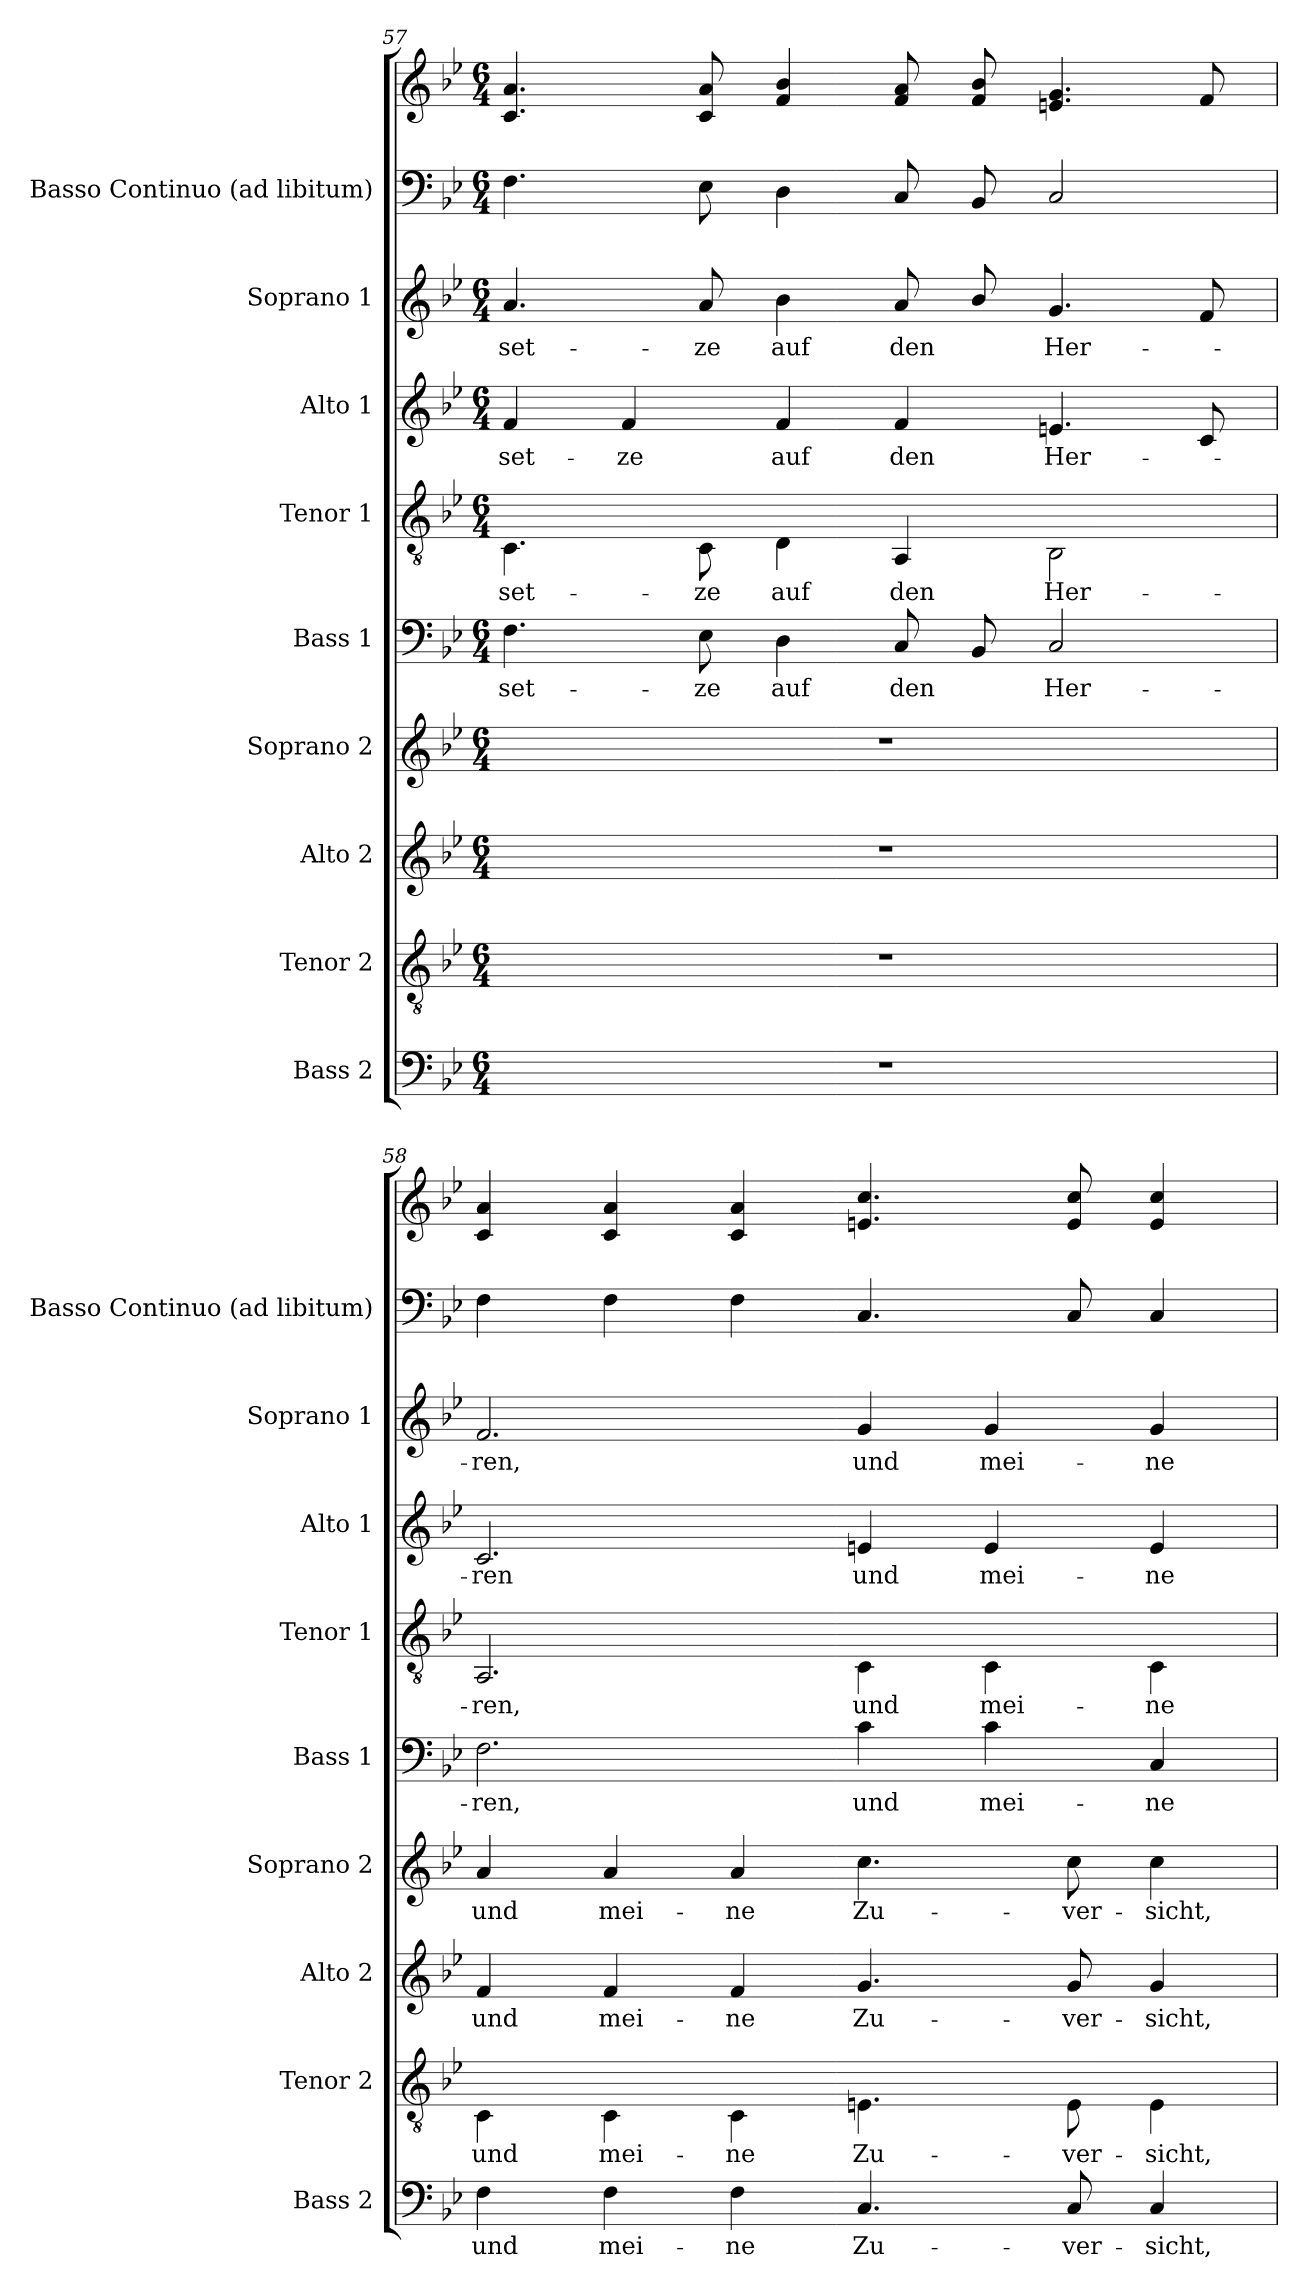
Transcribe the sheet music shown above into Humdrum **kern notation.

**kern	**text	**kern	**text	**kern	**text	**kern	**text	**kern	**text	**kern	**text	**kern	**text	**kern	**text	**kern	**kern
*part9	*part9	*part8	*part8	*part7	*part7	*part6	*part6	*part5	*part5	*part4	*part4	*part3	*part3	*part2	*part2	*part1	*part1
*staff10	*staff10	*staff9	*staff9	*staff8	*staff8	*staff7	*staff7	*staff6	*staff6	*staff5	*staff5	*staff4	*staff4	*staff3	*staff3	*staff2	*staff1
*I"Bass 2	*	*I"Tenor 2	*	*I"Alto 2	*	*I"Soprano 2	*	*I"Bass 1	*	*I"Tenor 1	*	*I"Alto 1	*	*I"Soprano 1	*	*I"Basso Continuo    (ad libitum)	*
*I'Bass 2	*	*I'Tenor 2	*	*I'Alto 2	*	*I'Soprano 2	*	*I'Bass 1	*	*I'Tenor 1	*	*I'Alto 1	*	*I'Soprano 1	*	*I'Basso Continuo    (ad libitum)	*
*clefF4	*	*clefGv2	*	*clefG2	*	*clefG2	*	*clefF4	*	*clefGv2	*	*clefG2	*	*clefG2	*	*clefF4	*clefG2
*k[b-e-]	*	*k[b-e-]	*	*k[b-e-]	*	*k[b-e-]	*	*k[b-e-]	*	*k[b-e-]	*	*k[b-e-]	*	*k[b-e-]	*	*k[b-e-]	*k[b-e-]
*B-:	*	*B-:	*	*B-:	*	*B-:	*	*B-:	*	*B-:	*	*B-:	*	*B-:	*	*B-:	*B-:
*M6/4	*	*M6/4	*	*M6/4	*	*M6/4	*	*M6/4	*	*M6/4	*	*M6/4	*	*M6/4	*	*M6/4	*M6/4
=57	=57	=57	=57	=57	=57	=57	=57	=57	=57	=57	=57	=57	=57	=57	=57	=57	=57
!LO:N:vis=1	!	!LO:N:vis=1	!	!LO:N:vis=1	!	!LO:N:vis=1	!	!	!	!	!	!	!	!	!	!	!
!	!	!	!	!	!	!	!	!	!LO:LY:b:color=#000000	!	!	!	!	!	!	!	!
!	!	!	!	!	!	!	!	!	!	!	!LO:LY:b:color=#000000	!	!	!	!	!	!
!	!	!	!	!	!	!	!	!	!	!	!	!	!LO:LY:b:color=#000000	!	!	!	!
!	!	!	!	!	!	!	!	!	!	!	!	!	!	!	!LO:LY:b:color=#000000	!	!
1.r	.	1.r	.	1.r	.	1.r	.	4.Fi\	set-	4.Ci\	set-	4fi/	set-	4.ai/	set-	4.Fi\	4.ci/ 4.ai
!	!	!	!	!	!	!	!	!	!	!	!	!	!LO:LY:b:color=#000000	!	!	!	!
.	.	.	.	.	.	.	.	.	.	.	.	4fi/	-ze	.	.	.	.
!	!	!	!	!	!	!	!	!	!LO:LY:b:color=#000000	!	!	!	!	!	!	!	!
!	!	!	!	!	!	!	!	!	!	!	!LO:LY:b:color=#000000	!	!	!	!	!	!
!	!	!	!	!	!	!	!	!	!	!	!	!	!	!	!LO:LY:b:color=#000000	!	!
.	.	.	.	.	.	.	.	8E-i\	-ze	8Ci\	-ze	.	.	8ai/	-ze	8E-i\	8ci/ 8ai
!	!	!	!	!	!	!	!	!	!LO:LY:b:color=#000000	!	!	!	!	!	!	!	!
!	!	!	!	!	!	!	!	!	!	!	!LO:LY:b:color=#000000	!	!	!	!	!	!
!	!	!	!	!	!	!	!	!	!	!	!	!	!LO:LY:b:color=#000000	!	!	!	!
!	!	!	!	!	!	!	!	!	!	!	!	!	!	!	!LO:LY:b:color=#000000	!	!
.	.	.	.	.	.	.	.	4Di\	auf	4Di\	auf	4fi/	auf	4b-i\	auf	4Di\	4fi/ 4b-i
!	!	!	!	!	!	!	!	!	!LO:LY:b:color=#000000	!	!	!	!	!	!	!	!
!	!	!	!	!	!	!	!	!	!	!	!LO:LY:b:color=#000000	!	!	!	!	!	!
!	!	!	!	!	!	!	!	!	!	!	!	!	!LO:LY:b:color=#000000	!	!	!	!
!	!	!	!	!	!	!	!	!	!	!	!	!	!	!	!LO:LY:b:color=#000000	!	!
.	.	.	.	.	.	.	.	8Ci/	den	4AAi/	den	4fi/	den	8ai/	den	8Ci/	8fi/ 8ai
.	.	.	.	.	.	.	.	8BB-i/	.	.	.	.	.	8b-i/	.	8BB-i/	8fi/ 8b-i
!	!	!	!	!	!	!	!	!	!LO:LY:b:color=#000000	!	!	!	!	!	!	!	!
!	!	!	!	!	!	!	!	!	!	!	!LO:LY:b:color=#000000	!	!	!	!	!	!
!	!	!	!	!	!	!	!	!	!	!	!	!	!LO:LY:b:color=#000000	!	!	!	!
!	!	!	!	!	!	!	!	!	!	!	!	!	!	!	!LO:LY:b:color=#000000	!	!
.	.	.	.	.	.	.	.	2Ci/	Her-	2BB-i\	Her-	4.eni/	Her-	4.gi/	Her-	2Ci/	4.eni/ 4.gi
.	.	.	.	.	.	.	.	.	.	.	.	8ci/	.	8fi/	.	.	8fi/
=58	=58	=58	=58	=58	=58	=58	=58	=58	=58	=58	=58	=58	=58	=58	=58	=58	=58
!	!LO:LY:b:color=#000000	!	!	!	!	!	!	!	!	!	!	!	!	!	!	!	!
!	!	!	!LO:LY:b:color=#000000	!	!	!	!	!	!	!	!	!	!	!	!	!	!
!	!	!	!	!	!LO:LY:b:color=#000000	!	!	!	!	!	!	!	!	!	!	!	!
!	!	!	!	!	!	!	!LO:LY:b:color=#000000	!	!	!	!	!	!	!	!	!	!
!	!	!	!	!	!	!	!	!	!LO:LY:b:color=#000000	!	!	!	!	!	!	!	!
!	!	!	!	!	!	!	!	!	!	!	!LO:LY:b:color=#000000	!	!	!	!	!	!
!	!	!	!	!	!	!	!	!	!	!	!	!	!LO:LY:b:color=#000000	!	!	!	!
!	!	!	!	!	!	!	!	!	!	!	!	!	!	!	!LO:LY:b:color=#000000	!	!
4Fi\	und	4Ci\	und	4fi/	und	4ai/	-und	2.Fi\	-ren,	2.AAi/	-ren,	2.ci/	-ren	2.fi/	-ren,	4Fi\	4ci/ 4ai
!	!LO:LY:b:color=#000000	!	!	!	!	!	!	!	!	!	!	!	!	!	!	!	!
!	!	!	!LO:LY:b:color=#000000	!	!	!	!	!	!	!	!	!	!	!	!	!	!
!	!	!	!	!	!LO:LY:b:color=#000000	!	!	!	!	!	!	!	!	!	!	!	!
!	!	!	!	!	!	!	!LO:LY:b:color=#000000	!	!	!	!	!	!	!	!	!	!
4Fi\	mei-	4Ci\	mei-	4fi/	mei-	4ai/	mei-	.	.	.	.	.	.	.	.	4Fi\	4ci/ 4ai
!	!LO:LY:b:color=#000000	!	!	!	!	!	!	!	!	!	!	!	!	!	!	!	!
!	!	!	!LO:LY:b:color=#000000	!	!	!	!	!	!	!	!	!	!	!	!	!	!
!	!	!	!	!	!LO:LY:b:color=#000000	!	!	!	!	!	!	!	!	!	!	!	!
!	!	!	!	!	!	!	!LO:LY:b:color=#000000	!	!	!	!	!	!	!	!	!	!
4Fi\	-ne	4Ci\	-ne	4fi/	-ne	4ai/	-ne	.	.	.	.	.	.	.	.	4Fi\	4ci/ 4ai
!	!LO:LY:b:color=#000000	!	!	!	!	!	!	!	!	!	!	!	!	!	!	!	!
!	!	!	!LO:LY:b:color=#000000	!	!	!	!	!	!	!	!	!	!	!	!	!	!
!	!	!	!	!	!LO:LY:b:color=#000000	!	!	!	!	!	!	!	!	!	!	!	!
!	!	!	!	!	!	!	!LO:LY:b:color=#000000	!	!	!	!	!	!	!	!	!	!
!	!	!	!	!	!	!	!	!	!LO:LY:b:color=#000000	!	!	!	!	!	!	!	!
!	!	!	!	!	!	!	!	!	!	!	!LO:LY:b:color=#000000	!	!	!	!	!	!
!	!	!	!	!	!	!	!	!	!	!	!	!	!LO:LY:b:color=#000000	!	!	!	!
!	!	!	!	!	!	!	!	!	!	!	!	!	!	!	!LO:LY:b:color=#000000	!	!
4.Ci/	Zu-	4.Eni\	Zu-	4.gi/	Zu-	4.cci\	Zu-	4ci\	und	4Ci\	und	4eni/	und	4gi/	und	4.Ci/	4.eni/ 4.cci
!	!	!	!	!	!	!	!	!	!LO:LY:b:color=#000000	!	!	!	!	!	!	!	!
!	!	!	!	!	!	!	!	!	!	!	!LO:LY:b:color=#000000	!	!	!	!	!	!
!	!	!	!	!	!	!	!	!	!	!	!	!	!LO:LY:b:color=#000000	!	!	!	!
!	!	!	!	!	!	!	!	!	!	!	!	!	!	!	!LO:LY:b:color=#000000	!	!
.	.	.	.	.	.	.	.	4ci\	mei-	4Ci\	mei-	4ei/	mei-	4gi/	mei-	.	.
!	!LO:LY:b:color=#000000	!	!	!	!	!	!	!	!	!	!	!	!	!	!	!	!
!	!	!	!LO:LY:b:color=#000000	!	!	!	!	!	!	!	!	!	!	!	!	!	!
!	!	!	!	!	!LO:LY:b:color=#000000	!	!	!	!	!	!	!	!	!	!	!	!
!	!	!	!	!	!	!	!LO:LY:b:color=#000000	!	!	!	!	!	!	!	!	!	!
8Ci/	-ver-	8Ei\	-ver-	8gi/	-ver-	8cci\	-ver-	.	.	.	.	.	.	.	.	8Ci/	8ei/ 8cci
!	!LO:LY:b:color=#000000	!	!	!	!	!	!	!	!	!	!	!	!	!	!	!	!
!	!	!	!LO:LY:b:color=#000000	!	!	!	!	!	!	!	!	!	!	!	!	!	!
!	!	!	!	!	!LO:LY:b:color=#000000	!	!	!	!	!	!	!	!	!	!	!	!
!	!	!	!	!	!	!	!LO:LY:b:color=#000000	!	!	!	!	!	!	!	!	!	!
!	!	!	!	!	!	!	!	!	!LO:LY:b:color=#000000	!	!	!	!	!	!	!	!
!	!	!	!	!	!	!	!	!	!	!	!LO:LY:b:color=#000000	!	!	!	!	!	!
!	!	!	!	!	!	!	!	!	!	!	!	!	!LO:LY:b:color=#000000	!	!	!	!
!	!	!	!	!	!	!	!	!	!	!	!	!	!	!	!LO:LY:b:color=#000000	!	!
4Ci/	-sicht,	4Ei\	-sicht,	4gi/	-sicht,	4cci\	-sicht,	4Ci/	-ne	4Ci\	-ne	4ei/	-ne	4gi/	-ne	4Ci/	4ei/ 4cci
=	=	=	=	=	=	=	=	=	=	=	=	=	=	=	=	=	=
*-	*-	*-	*-	*-	*-	*-	*-	*-	*-	*-	*-	*-	*-	*-	*-	*-	*-
